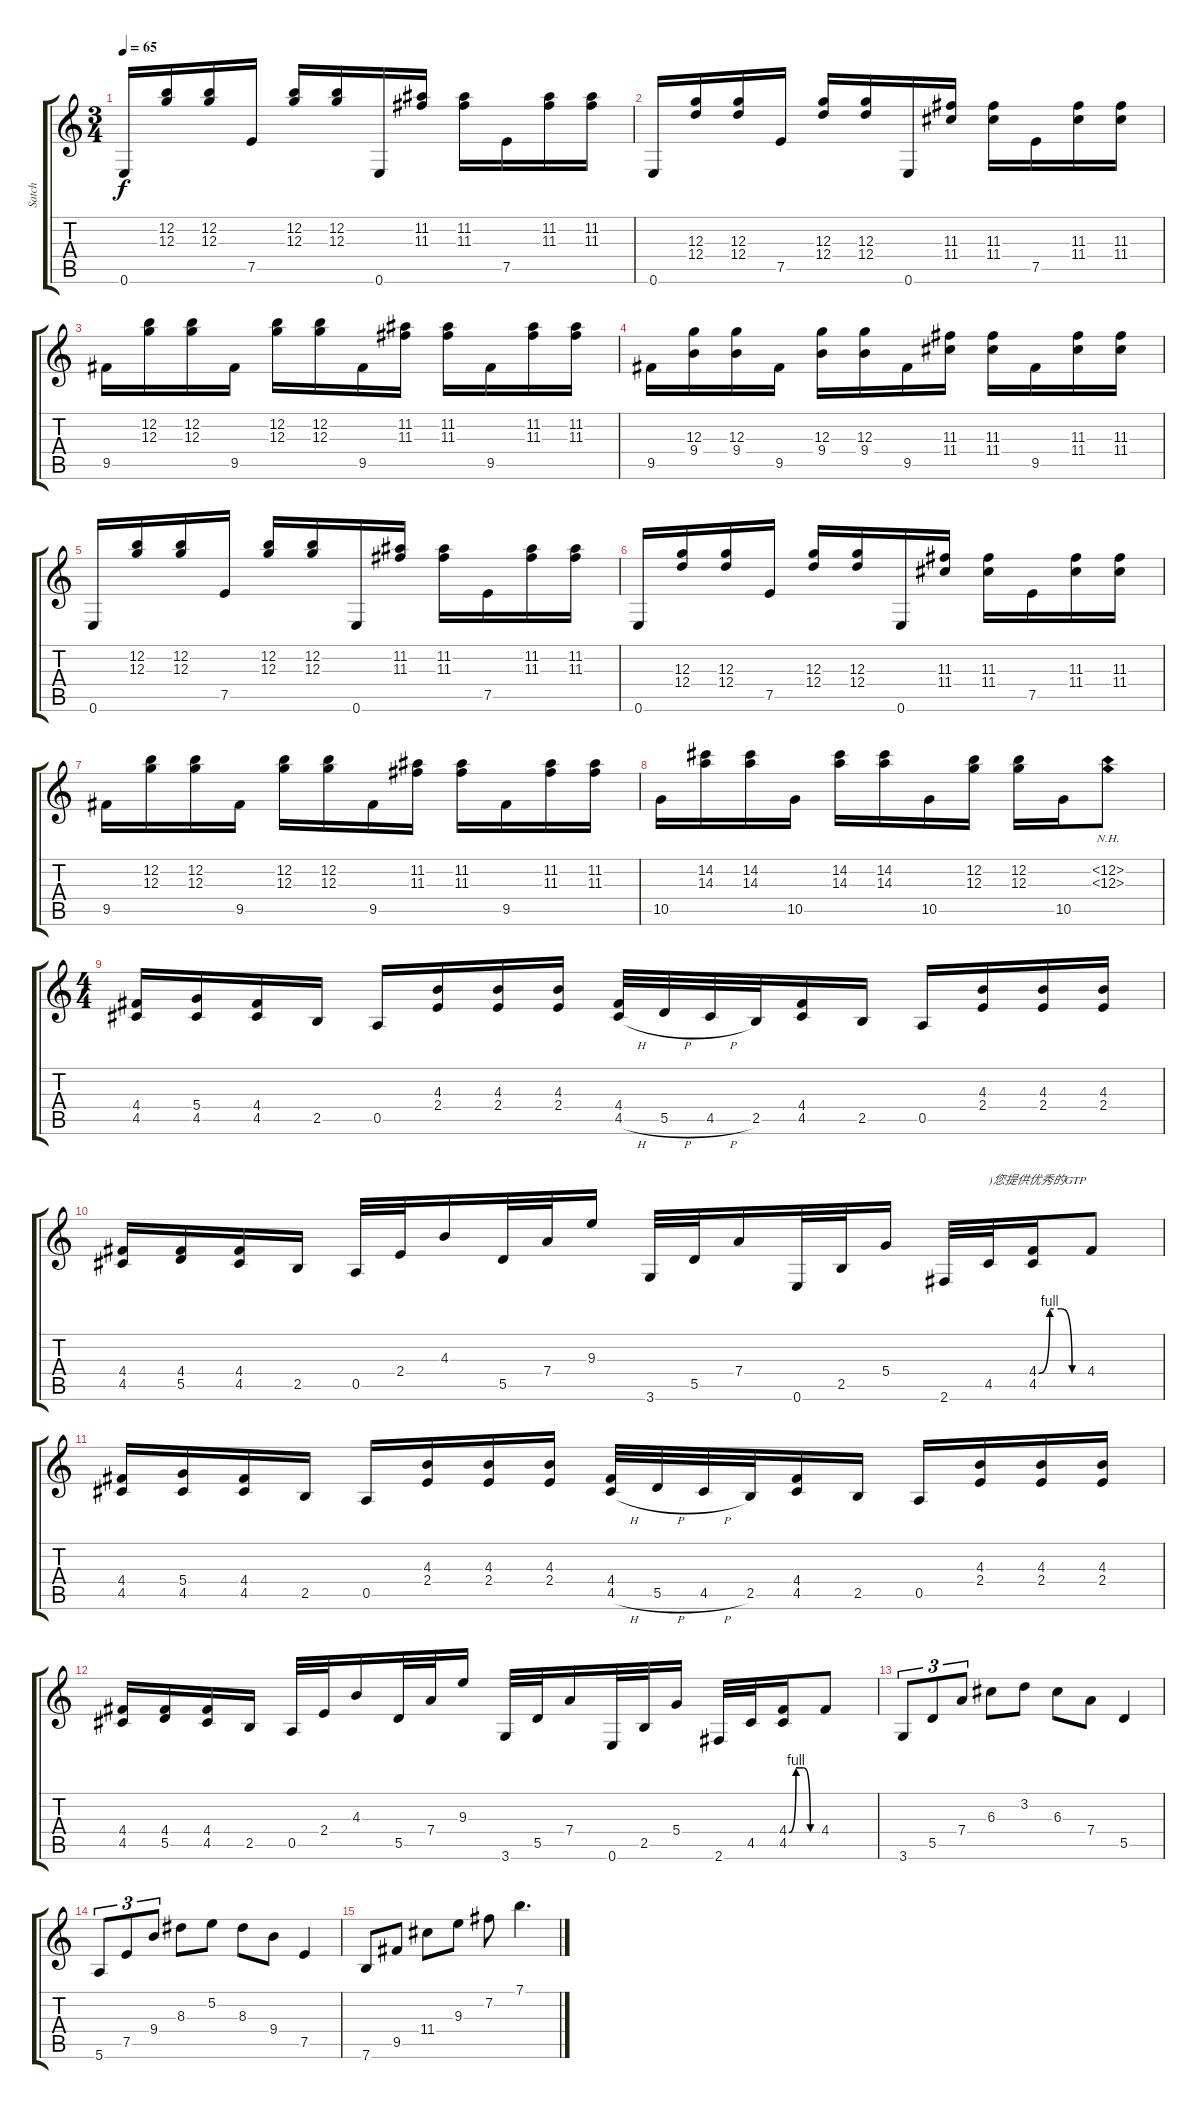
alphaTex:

\track ("Satch" "Satch") {instrument electricguitarjazz}
\staff {score tabs}
\tuning (E4 B3 G3 D3 A2 E2) {hide}
\ts (3 4)
\tempo 65
\clef g2
\ks c
0.6.16{dy f} (12.2 12.3).16 (12.2 12.3).16 7.5.16 (12.2 12.3).16 (12.2 12.3).16 0.6.16 (11.2 11.3).16 (11.2 11.3).16 7.5.16 (11.2 11.3).16 (11.2 11.3).16 |
0.6.16 (12.3 12.4).16 (12.3 12.4).16 7.5.16 (12.3 12.4).16 (12.3 12.4).16 0.6.16 (11.3 11.4).16 (11.3 11.4).16 7.5.16 (11.3 11.4).16 (11.3 11.4).16 |
9.5.16 (12.2 12.3).16 (12.2 12.3).16 9.5.16 (12.2 12.3).16 (12.2 12.3).16 9.5.16 (11.2 11.3).16 (11.2 11.3).16 9.5.16 (11.2 11.3).16 (11.2 11.3).16 |
9.5.16 (12.3 9.4).16 (12.3 9.4).16 9.5.16 (12.3 9.4).16 (12.3 9.4).16 9.5.16 (11.3 11.4).16 (11.3 11.4).16 9.5.16 (11.3 11.4).16 (11.3 11.4).16 |
0.6.16 (12.2 12.3).16 (12.2 12.3).16 7.5.16 (12.2 12.3).16 (12.2 12.3).16 0.6.16 (11.2 11.3).16 (11.2 11.3).16 7.5.16 (11.2 11.3).16 (11.2 11.3).16 |
0.6.16 (12.3 12.4).16 (12.3 12.4).16 7.5.16 (12.3 12.4).16 (12.3 12.4).16 0.6.16 (11.3 11.4).16 (11.3 11.4).16 7.5.16 (11.3 11.4).16 (11.3 11.4).16 |
9.5.16 (12.2 12.3).16 (12.2 12.3).16 9.5.16 (12.2 12.3).16 (12.2 12.3).16 9.5.16 (11.2 11.3).16 (11.2 11.3).16 9.5.16 (11.2 11.3).16 (11.2 11.3).16 |
10.5.16 (14.2 14.3).16 (14.2 14.3).16 10.5.16 (14.2 14.3).16 (14.2 14.3).16 10.5.16 (12.2 12.3).16 (12.2 12.3).16 10.5.16 (12.2{nh} 12.3{nh}).8 |
\ts (4 4)
(4.4 4.5).16 (5.4 4.5).16 (4.4 4.5).16 2.5.16 0.5.16 (4.3 2.4).16 (4.3 2.4).16 (4.3 2.4).16 (4.4 4.5{h}).32 5.5{h}.32 4.5{h}.32 2.5.32 (4.4 4.5).16 2.5.16 0.5.16 (4.3 2.4).16 (4.3 2.4).16 (4.3 2.4).16 |
(4.4 4.5).16 (4.4 5.5).16 (4.4 4.5).16 2.5.16 0.5.32 2.4.32 4.3.16 5.5.32 7.4.32 9.3.16 3.6.32 5.5.32 7.4.16 0.6.32 2.5.32 5.4.16 2.6.32 4.5.32{txt ")您提供优秀的GTP"} (4.4{be (custom 0 0 15 4 30 4 45 0 60 0)} 4.5).16 4.4.8 |
(4.4 4.5).16 (5.4 4.5).16 (4.4 4.5).16 2.5.16 0.5.16 (4.3 2.4).16 (4.3 2.4).16 (4.3 2.4).16 (4.4 4.5{h}).32 5.5{h}.32 4.5{h}.32 2.5.32 (4.4 4.5).16 2.5.16 0.5.16 (4.3 2.4).16 (4.3 2.4).16 (4.3 2.4).16 |
(4.4 4.5).16 (4.4 5.5).16 (4.4 4.5).16 2.5.16 0.5.32 2.4.32 4.3.16 5.5.32 7.4.32 9.3.16 3.6.32 5.5.32 7.4.16 0.6.32 2.5.32 5.4.16 2.6.32 4.5.32 (4.4{be (custom 0 0 15 4 30 4 45 0 60 0)} 4.5).16 4.4.8 |
3.6.8{tu (3 2)} 5.5.8{tu (3 2)} 7.4.8{tu (3 2)} 6.3.8 3.2.8 6.3.8 7.4.8 5.5.4 |
5.6.8{tu (3 2)} 7.5.8{tu (3 2)} 9.4.8{tu (3 2)} 8.3.8 5.2.8 8.3.8 9.4.8 7.5.4 |
7.6.8 9.5.8 11.4.8 9.3.8 7.2.8 7.1.4{d}
